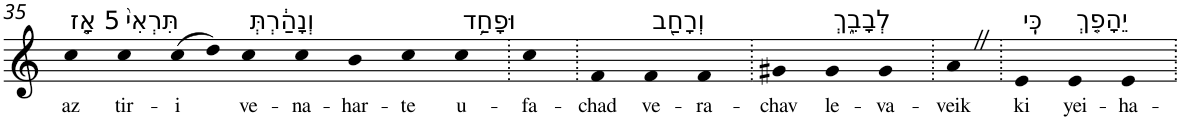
**kern	**text
*part1	*part1
*staff1	*staff1
*I"Piano	*
*I'Pno	*
!!LO:PB:g=z
*clefG2	*
*k[]	*
=35	=35
!LO:TX:a:t=5 אָ֤ז	!
!	!LO:LY:b
4cc	az
!LO:TX:a:t=תִּרְאִי֙	!
!	!LO:LY:b
4cc	tir-
!	!LO:LY:b
(8cc	-i
8dd)	.
!LO:TX:a:t=וְנָהַ֔רְתְּ	!
!	!LO:LY:b
4cc	ve-
!	!LO:LY:b
4cc	-na-
!	!LO:LY:b
4b	-har-
!	!LO:LY:b
4cc	-te
!LO:TX:a:t=וּפָחַ֥ד	!
!	!LO:LY:b
4cc	u-
=36.	=36.
!	!LO:LY:b
4cc	-fa-
=37.	=37.
!	!LO:LY:b
4f	-chad
!LO:TX:a:t=וְרָחַ֖ב	!
!	!LO:LY:b
4f	ve-
!	!LO:LY:b
4f	-ra-
=38.	=38.
!	!LO:LY:b
4g#X	-chav
!LO:TX:a:t=לְבָבֵ֑ךְ	!
!	!LO:LY:b
4g#	le-
!	!LO:LY:b
4g#	-va-
=39.	=39.
!	!LO:LY:b
4aZ	-veik
=40.	=40.
!LO:TX:a:t=כִּֽי	!
!	!LO:LY:b
4e	ki
!LO:TX:a:t=יֵהָפֵ֤ךְ	!
!	!LO:LY:b
4e	yei-
!	!LO:LY:b
4e	-ha-
=.	=.
*-	*-
